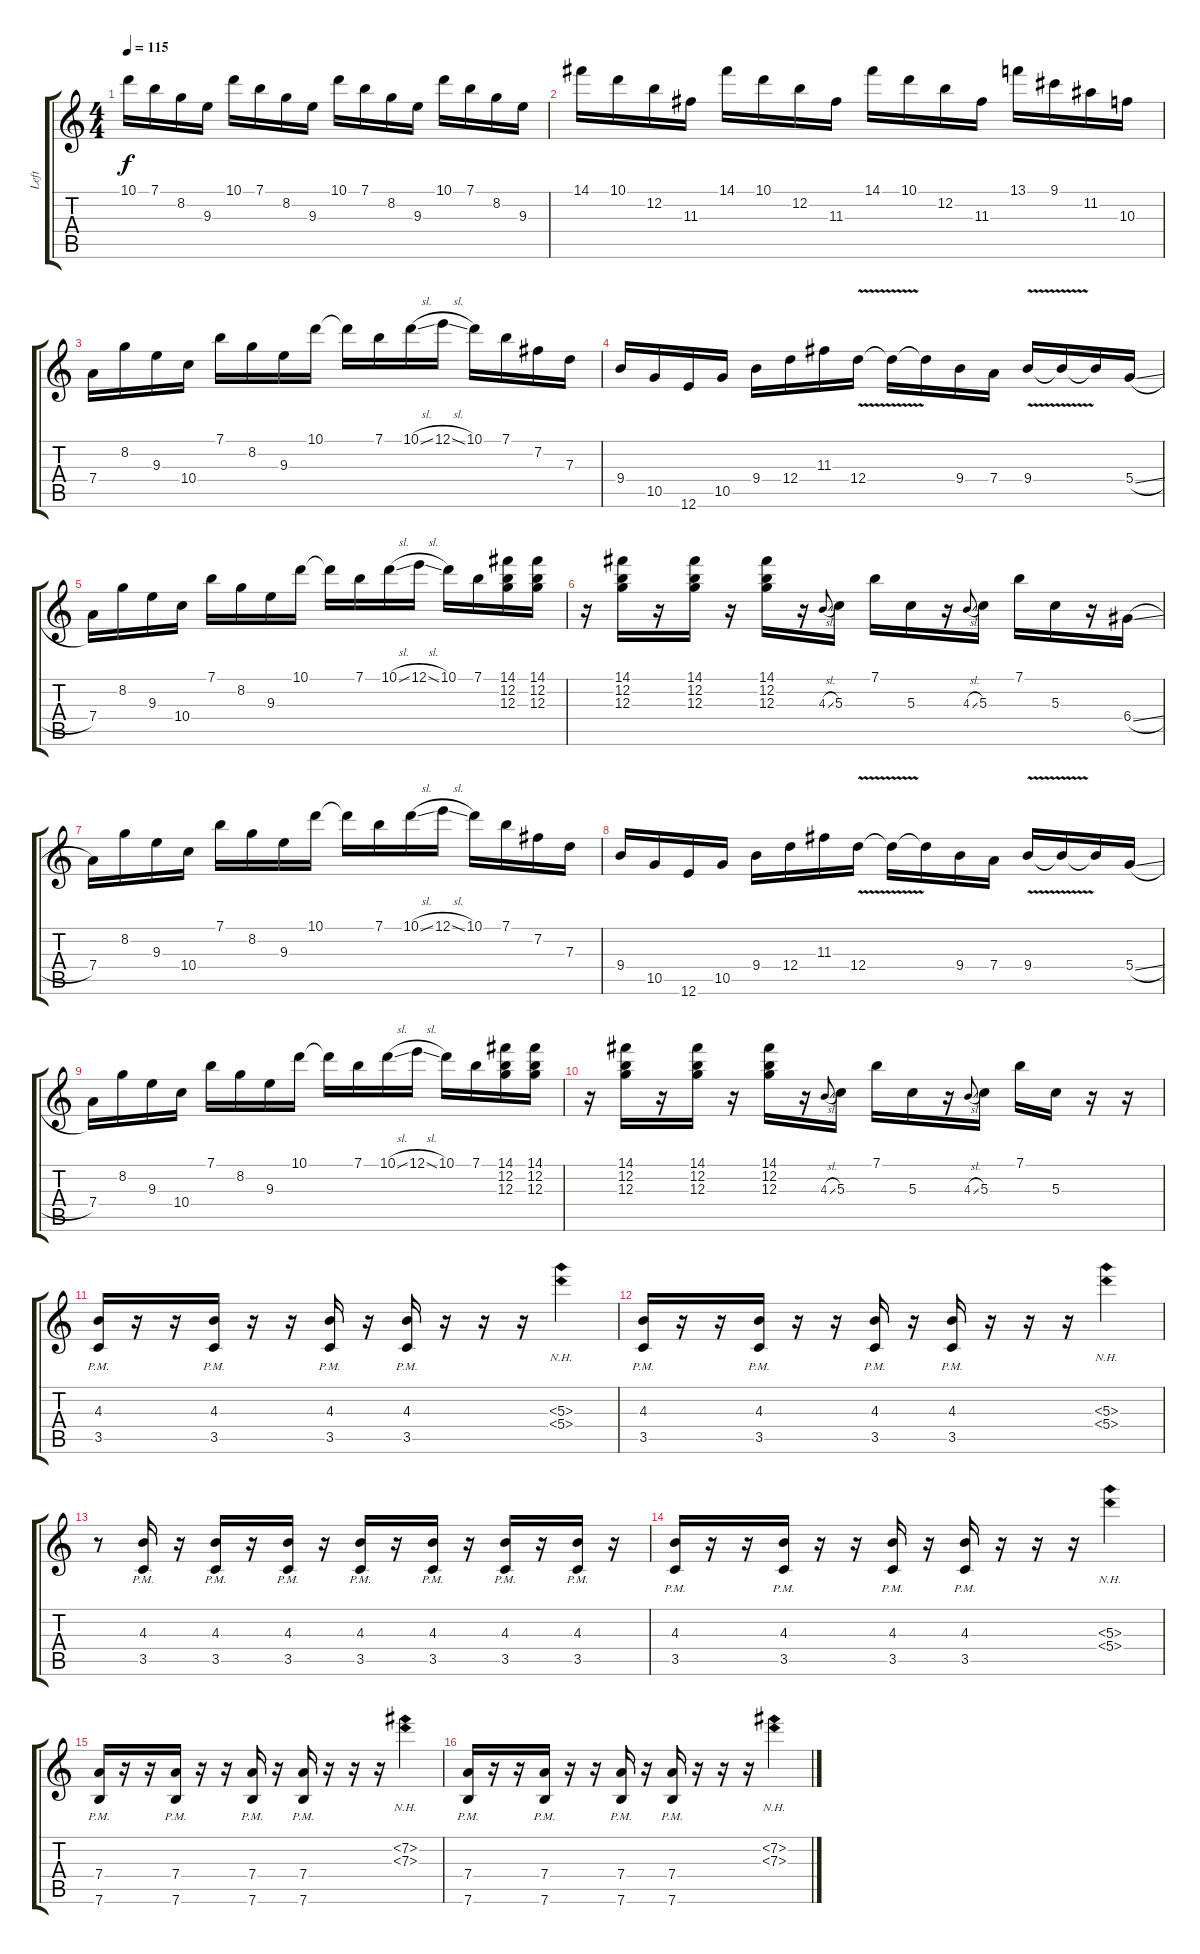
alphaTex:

\track ("Left" "Left") {instrument distortionguitar}
\staff {score tabs}
\tuning (E4 B3 G3 D3 A2 E2) {hide}
\ts (4 4)
\tempo 115
\clef g2
\ks c
10.1.16{dy f} 7.1.16 8.2.16 9.3.16 10.1.16 7.1.16 8.2.16 9.3.16 10.1.16 7.1.16 8.2.16 9.3.16 10.1.16 7.1.16 8.2.16 9.3.16 |
14.1.16 10.1.16 12.2.16 11.3.16 14.1.16 10.1.16 12.2.16 11.3.16 14.1.16 10.1.16 12.2.16 11.3.16 13.1.16 9.1.16 11.2.16 10.3.16 |
7.4.16 8.2.16 9.3.16 10.4.16 7.1.16 8.2.16 9.3.16 10.1.16 10.1{t}.16 7.1.16 10.1{sl}.16 12.1{sl}.16 10.1.16 7.1.16 7.2.16 7.3.16 |
9.4.16 10.5.16 12.6.16 10.5.16 9.4.16 12.4.16 11.3.16 12.4{v}.16 12.4{t}.16 12.4{t}.16 9.4.16 7.4.16 9.4{v}.16 9.4{t}.16 9.4{t}.16 5.4{sl}.16 |
7.4.16 8.2.16 9.3.16 10.4.16 7.1.16 8.2.16 9.3.16 10.1.16 10.1{t}.16 7.1.16 10.1{sl}.16 12.1{sl}.16 10.1.16 7.1.16 (14.1 12.2 12.3).16 (14.1 12.2 12.3).16 |
r.16 (14.1 12.2 12.3).16 r.16 (14.1 12.2 12.3).16 r.16 (14.1 12.2 12.3).16 r.16 4.3{sl}.8{gr onbeat} 5.3.16 7.1.16 5.3.16 r.16 4.3{sl}.8{gr onbeat} 5.3.16 7.1.16 5.3.16 r.16 6.4{sl}.16 |
7.4.16 8.2.16 9.3.16 10.4.16 7.1.16 8.2.16 9.3.16 10.1.16 10.1{t}.16 7.1.16 10.1{sl}.16 12.1{sl}.16 10.1.16 7.1.16 7.2.16 7.3.16 |
9.4.16 10.5.16 12.6.16 10.5.16 9.4.16 12.4.16 11.3.16 12.4{v}.16 12.4{t}.16 12.4{t}.16 9.4.16 7.4.16 9.4{v}.16 9.4{t}.16 9.4{t}.16 5.4{sl}.16 |
7.4.16 8.2.16 9.3.16 10.4.16 7.1.16 8.2.16 9.3.16 10.1.16 10.1{t}.16 7.1.16 10.1{sl}.16 12.1{sl}.16 10.1.16 7.1.16 (14.1 12.2 12.3).16 (14.1 12.2 12.3).16 |
r.16 (14.1 12.2 12.3).16 r.16 (14.1 12.2 12.3).16 r.16 (14.1 12.2 12.3).16 r.16 4.3{sl}.8{gr onbeat} 5.3.16 7.1.16 5.3.16 r.16 4.3{sl}.8{gr onbeat} 5.3.16 7.1.16 5.3.16 r.16 r.16 |
(4.3{pm} 3.5{pm}).16 r.16 r.16 (4.3{pm} 3.5{pm}).16 r.16 r.16 (4.3{pm} 3.5{pm}).16 r.16 (4.3{pm} 3.5{pm}).16 r.16 r.16 r.16 (5.3{nh} 5.4{nh}).4 |
(4.3{pm} 3.5{pm}).16 r.16 r.16 (4.3{pm} 3.5{pm}).16 r.16 r.16 (4.3{pm} 3.5{pm}).16 r.16 (4.3{pm} 3.5{pm}).16 r.16 r.16 r.16 (5.3{nh} 5.4{nh}).4 |
r.8 (4.3{pm} 3.5{pm}).16 r.16 (4.3{pm} 3.5{pm}).16 r.16 (4.3{pm} 3.5{pm}).16 r.16 (4.3{pm} 3.5{pm}).16 r.16 (4.3{pm} 3.5{pm}).16 r.16 (4.3{pm} 3.5{pm}).16 r.16 (4.3{pm} 3.5{pm}).16 r.16 |
(4.3{pm} 3.5{pm}).16 r.16 r.16 (4.3{pm} 3.5{pm}).16 r.16 r.16 (4.3{pm} 3.5{pm}).16 r.16 (4.3{pm} 3.5{pm}).16 r.16 r.16 r.16 (5.3{nh} 5.4{nh}).4 |
(7.4{pm} 7.6{pm}).16 r.16 r.16 (7.4{pm} 7.6{pm}).16 r.16 r.16 (7.4{pm} 7.6{pm}).16 r.16 (7.4{pm} 7.6{pm}).16 r.16 r.16 r.16 (7.2{nh} 7.3{nh}).4 |
(7.4{pm} 7.6{pm}).16 r.16 r.16 (7.4{pm} 7.6{pm}).16 r.16 r.16 (7.4{pm} 7.6{pm}).16 r.16 (7.4{pm} 7.6{pm}).16 r.16 r.16 r.16 (7.2{nh} 7.3{nh}).4
